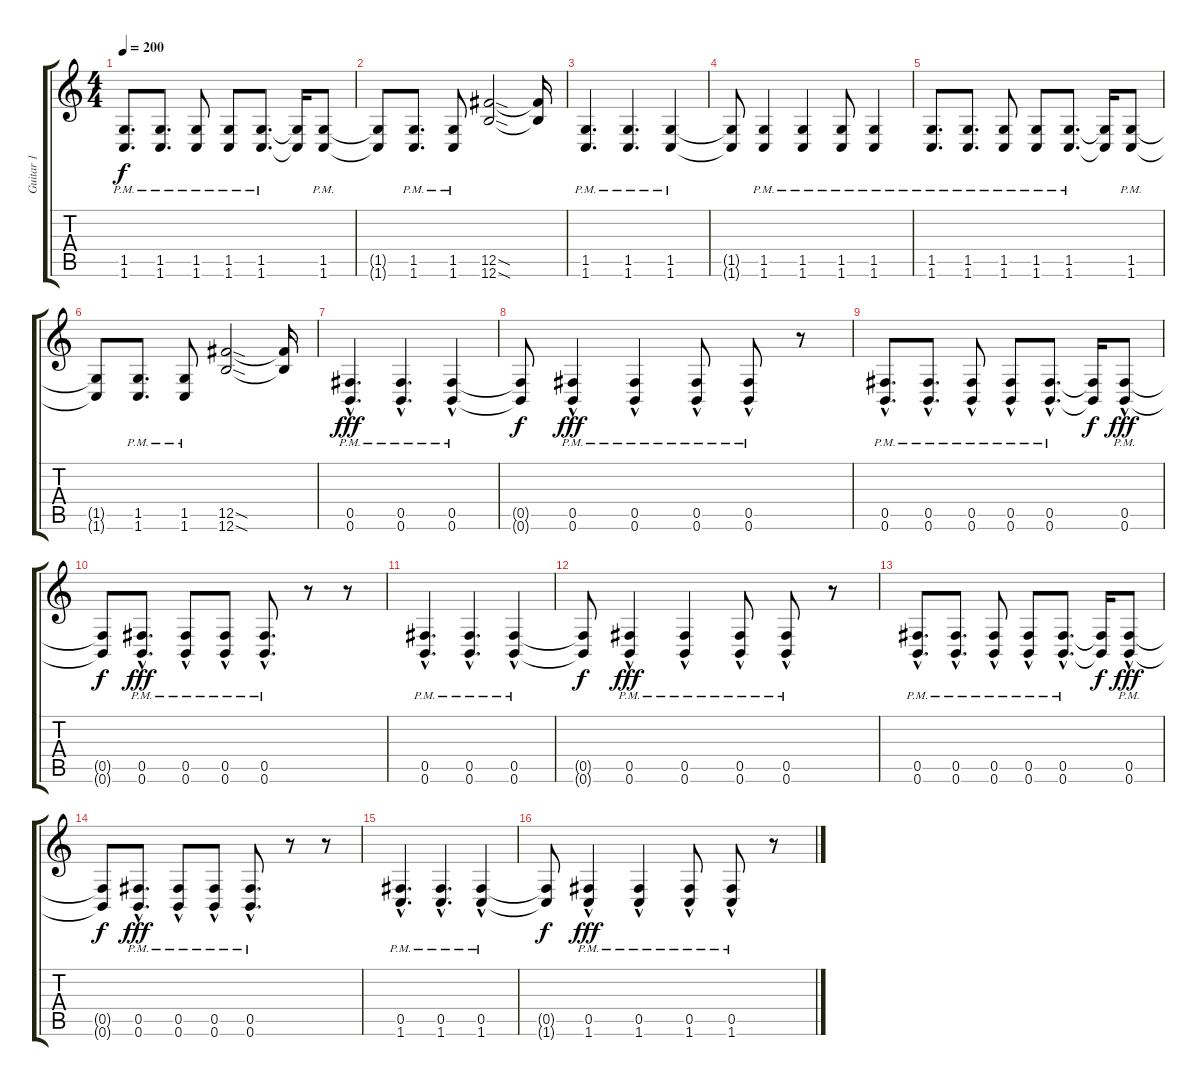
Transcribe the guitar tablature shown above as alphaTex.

\track ("Guitar 1" "Guitar 1") {instrument distortionguitar}
\staff {score tabs}
\tuning (Db4 Ab3 E3 B2 Gb2 B1) {hide}
\ts (4 4)
\tempo 200
\clef g2
\ks c
(1.5{pm} 1.6{pm}).8{d dy f} (1.5{pm} 1.6{pm}).8{d} (1.5{pm} 1.6{pm}).8 (1.5{pm} 1.6{pm}).8 (1.5{pm} 1.6{pm}).8{d} (1.5{t} 1.6{t}).16 (1.5{pm} 1.6{pm}).8 |
(1.5{t} 1.6{t}).8 (1.5{pm} 1.6{pm}).8{d} (1.5{pm} 1.6{pm}).8 (12.5{sod} 12.6{sod}).2 (12.5{t} 12.6{t}).16 |
(1.5{pm} 1.6{pm}).4{d} (1.5{pm} 1.6{pm}).4{d} (1.5{pm} 1.6{pm}).4 |
(1.5{t} 1.6{t}).8 (1.5{pm} 1.6{pm}).4 (1.5{pm} 1.6{pm}).4 (1.5{pm} 1.6{pm}).8 (1.5{pm} 1.6{pm}).4 |
(1.5{pm} 1.6{pm}).8{d} (1.5{pm} 1.6{pm}).8{d} (1.5{pm} 1.6{pm}).8 (1.5{pm} 1.6{pm}).8 (1.5{pm} 1.6{pm}).8{d} (1.5{t} 1.6{t}).16 (1.5{pm} 1.6{pm}).8 |
(1.5{t} 1.6{t}).8 (1.5{pm} 1.6{pm}).8{d} (1.5{pm} 1.6{pm}).8 (12.5{sod} 12.6{sod}).2 (12.5{t} 12.6{t}).16 |
(0.5{pm} 0.6{hac pm}).4{d dy fff} (0.5{pm} 0.6{hac pm}).4{d} (0.5{pm} 0.6{hac pm}).4 |
(0.5{t} 0.6{t}).8{dy f} (0.5{pm} 0.6{hac pm}).4{dy fff} (0.5{pm} 0.6{hac pm}).4 (0.5{pm} 0.6{hac pm}).8 (0.5{pm} 0.6{hac pm}).8 r.8 |
(0.5{pm} 0.6{hac pm}).8{d} (0.5{pm} 0.6{hac pm}).8{d} (0.5{pm} 0.6{hac pm}).8 (0.5{pm} 0.6{hac pm}).8 (0.5{pm} 0.6{hac pm}).8{d} (0.5{t} 0.6{t}).16{dy f} (0.5{pm} 0.6{hac pm}).8{dy fff} |
(0.5{t} 0.6{t}).8{dy f} (0.5{pm} 0.6{hac pm}).8{d dy fff} (0.5{pm} 0.6{hac pm}).8 (0.5{pm} 0.6{hac pm}).8 (0.5{pm} 0.6{hac pm}).8{d} r.8 r.8 |
(0.5{pm} 0.6{hac pm}).4{d} (0.5{pm} 0.6{hac pm}).4{d} (0.5{pm} 0.6{hac pm}).4 |
(0.5{t} 0.6{t}).8{dy f} (0.5{pm} 0.6{hac pm}).4{dy fff} (0.5{pm} 0.6{hac pm}).4 (0.5{pm} 0.6{hac pm}).8 (0.5{pm} 0.6{hac pm}).8 r.8 |
(0.5{pm} 0.6{hac pm}).8{d} (0.5{pm} 0.6{hac pm}).8{d} (0.5{pm} 0.6{hac pm}).8 (0.5{pm} 0.6{hac pm}).8 (0.5{pm} 0.6{hac pm}).8{d} (0.5{t} 0.6{t}).16{dy f} (0.5{pm} 0.6{hac pm}).8{dy fff} |
(0.5{t} 0.6{t}).8{dy f} (0.5{pm} 0.6{hac pm}).8{d dy fff} (0.5{pm} 0.6{hac pm}).8 (0.5{pm} 0.6{hac pm}).8 (0.5{pm} 0.6{hac pm}).8{d} r.8 r.8 |
(0.5{pm} 1.6{hac pm}).4{d} (0.5{pm} 1.6{hac pm}).4{d} (0.5{pm} 1.6{hac pm}).4 |
(0.5{t} 1.6{t}).8{dy f} (0.5{pm} 1.6{hac pm}).4{dy fff} (0.5{pm} 1.6{hac pm}).4 (0.5{pm} 1.6{hac pm}).8 (0.5{pm} 1.6{hac pm}).8 r.8
